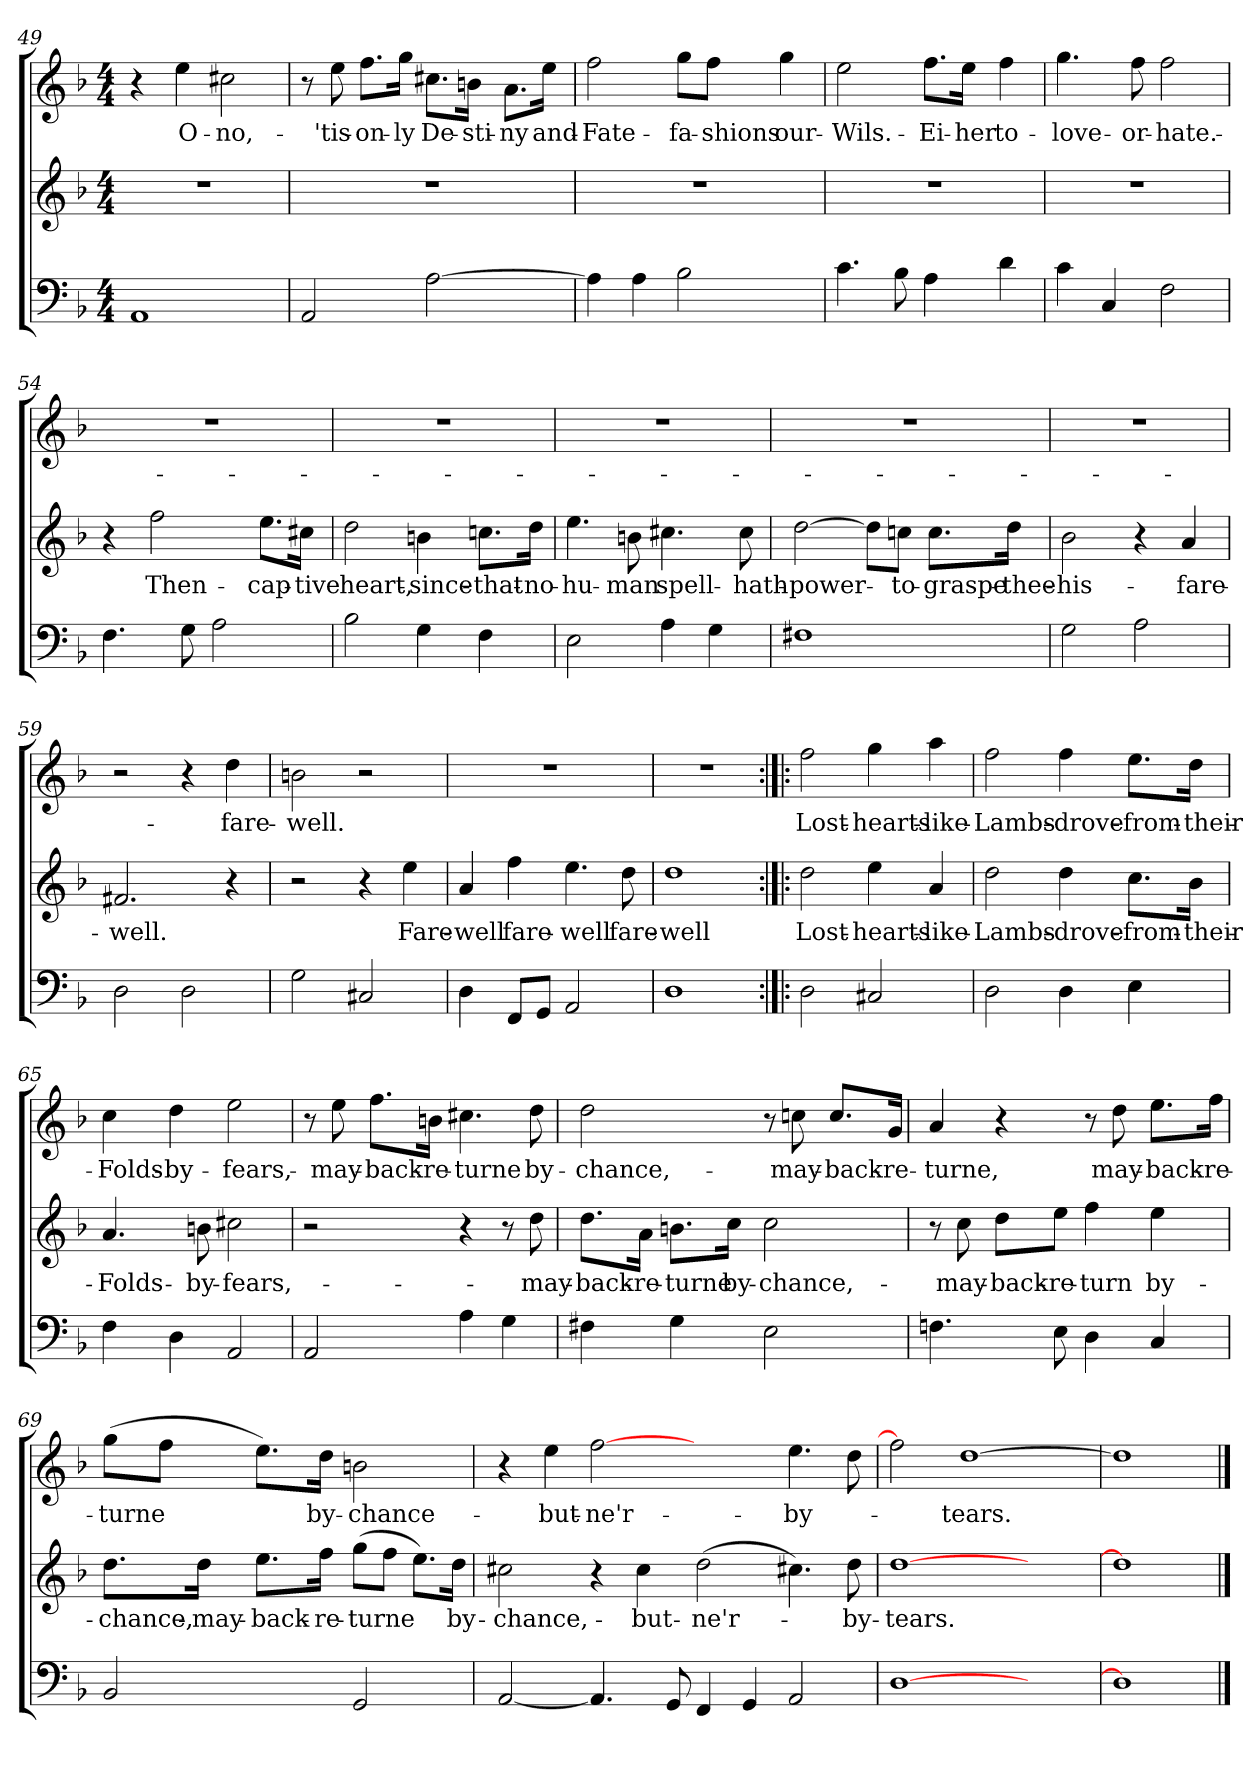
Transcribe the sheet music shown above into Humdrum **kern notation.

**kern	**kern	**text	**kern	**text
*part3	*part2	*part2	*part1	*part1
*staff3	*staff2	*staff2	*staff1	*staff1
*clefF4	*clefG2	*	*clefG2	*
*k[b-]	*k[b-]	*	*k[b-]	*
*F:	*F:	*	*F:	*
*M4/4	*M4/4	*	*M4/4	*
=49	=49	=49	=49	=49
1AA/	1r	.	4r	.
.	.	.	4ee\	O-
.	.	.	2cc#X\	no,-
=50	=50	=50	=50	=50
2AA/	1r	.	8r	.
.	.	.	8ee\	'tis-
.	.	.	8.ff\L	on-
.	.	.	16gg\Jk	-ly
[2A\	.	.	8.cc#X\L	De-
.	.	.	16bn\Jk	-sti-
.	.	.	8.a\L	-ny
.	.	.	16ee\Jk	and-
=51	=51	=51	=51	=51
4A\]	1r	.	2ff\	Fate-
4A\	.	.	.	.
2B-\	.	.	8gg\L	fa-
.	.	.	8ff\J	-shions
.	.	.	4gg\	our-
!!LO:PB:g=z
=52	=52	=52	=52	=52
4.c\	1r	.	2ee\	Wils.-
8B-\	.	.	.	.
4A\	.	.	8.ff\L	Ei-
.	.	.	16ee\Jk	-her
4d\	.	.	4ff\	to-
=53	=53	=53	=53	=53
4c\	1r	.	4.gg\	love-
4C/	.	.	.	.
.	.	.	8ff\	or-
2F\	.	.	2ff\	hate.-
=54	=54	=54	=54	=54
4.F\	4r	.	1r	.
.	2ff\	Then-	.	.
8G\	.	.	.	.
2A\	.	.	.	.
.	8.ee\L	cap-	.	.
.	16cc#X\Jk	-tive	.	.
=55	=55	=55	=55	=55
2B-\	2dd\	heart,-	1r	.
4G\	4bn\	since-	.	.
4F\	8.ccn\L	that-	.	.
.	16dd\Jk	no-	.	.
=56	=56	=56	=56	=56
2E\	4.ee\	hu-	1r	.
.	8bn\	-man	.	.
4A\	4.cc#X\	spell-	.	.
4G\	.	.	.	.
.	8cc#\	hath-	.	.
!!LO:LB:g=z
=57	=57	=57	=57	=57
1F#X\	[2dd\	power-	1r	.
.	8dd\L]	.	.	.
.	8ccn\J	to-	.	.
.	8.cc\L	graspe-	.	.
.	16dd\Jk	thee-	.	.
=58	=58	=58	=58	=58
2G\	2b-\	his-	1r	.
2A\	4r	.	.	.
.	4a/	fare-	.	.
=59	=59	=59	=59	=59
2D\	2.f#X/	-well.	2r	.
2D\	.	.	4r	.
.	4r	.	4dd\	fare-
=60	=60	=60	=60	=60
2G\	2r	.	2bn\	-well.
2C#X/	4r	.	2r	.
.	4ee\	Fare-	.	.
=61	=61	=61	=61	=61
4D\	4a/	-well	1r	.
8FF/L	4ff\	fare-	.	.
8GG/J	.	.	.	.
2AA/	4.ee\	-well	.	.
.	8dd\	fare-	.	.
=62	=62	=62	=62	=62
1D\	1dd\	-well	1r	.
!!LO:LB:g=z
=63:|!|:	=63:|!|:	=63:|!|:	=63:|!|:	=63:|!|:
2D\	2dd\	Lost-	2ff\	Lost-
2C#X/	4ee\	hearts-	4gg\	hearts-
.	4a/	like-	4aa\	like-
=64	=64	=64	=64	=64
2D\	2dd\	Lambs-	2ff\	Lambs-
4D\	4dd\	drove-	4ff\	drove-
4E\	8.cc\L	from-	8.ee\L	from-
.	16b-\Jk	their-	16dd\Jk	their-
=65	=65	=65	=65	=65
4F\	4.a/	Folds-	4cc\	Folds-
4D\	.	.	4dd\	by-
.	8bn\	by-	.	.
2AA/	2cc#X\	fears,-	2ee\	fears,-
=66	=66	=66	=66	=66
2AA/	2r	.	8r	.
.	.	.	8ee\	may-
.	.	.	8.ff\L	back-
.	.	.	16bn\Jk	re-
4A\	4r	.	4.cc#X\	-turne
4G\	8r	.	.	.
.	8dd\	may-	8dd\	by-
!!LO:LB:g=z
=67	=67	=67	=67	=67
4F#X\	8.dd\L	back-	2dd\	chance,-
.	16a\Jk	re-	.	.
4G\	8.bn\L	-turne	.	.
.	16cc\Jk	by-	.	.
2E\	2cc\	chance,-	8r	.
.	.	.	8ccn\	may-
.	.	.	8.cc/L	back-
.	.	.	16g/Jk	re-
=68	=68	=68	=68	=68
4.Fn\	8r	.	4a/	-turne,
.	8cc\	may-	.	.
.	8dd\L	back-	4r	.
8E\	8ee\J	re-	.	.
4D\	4ff\	-turn	8r	.
.	.	.	8dd\	may-
4C/	4ee\	by-	8.ee\L	back-
.	.	.	16ff\Jk	re-
!!LO:PB:g=z
=69	=69	=69	=69	=69
2BB-/	8.dd\L	chance,-	(8gg\L	-turne
.	.	.	8ff\J	.
.	16dd\Jk	may-	.	.
.	8.ee\L	back-	8.ee\L)	.
.	16ff\Jk	re-	16dd\Jk	by-
2GG/	(8gg\L	-turne	2bn\	chance-
.	8ff\J	.	.	.
.	8.ee\L)	.	.	.
.	16dd\Jk	by-	.	.
=70	=70	=70	=70	=70
[2AA/	2cc#X\	chance,-	4r	.
.	.	.	4ee\	but-
4.AA/]	4r	.	[2ff\	ne'r-
.	4cc#\	but-	.	.
8GG/	.	.	.	.
4FF/	(2dd\	ne'r-	2ryy	.
4GG/	.	.	.	.
2AA/	4.cc#X\)	.	4.ee\	by-
.	8dd\	by-	8dd\	.
=71	=71	=71	=71	=71
[1D\	[1dd\	tears.-	2ff\]	.
.	.	.	[1dd\	tears.-
2ryy	2ryy	.	.	.
=72	=72	=72	=72	=72
1D\]	1dd\]	-	1dd\]	-
==	==	==	==	==
*-	*-	*-	*-	*-
